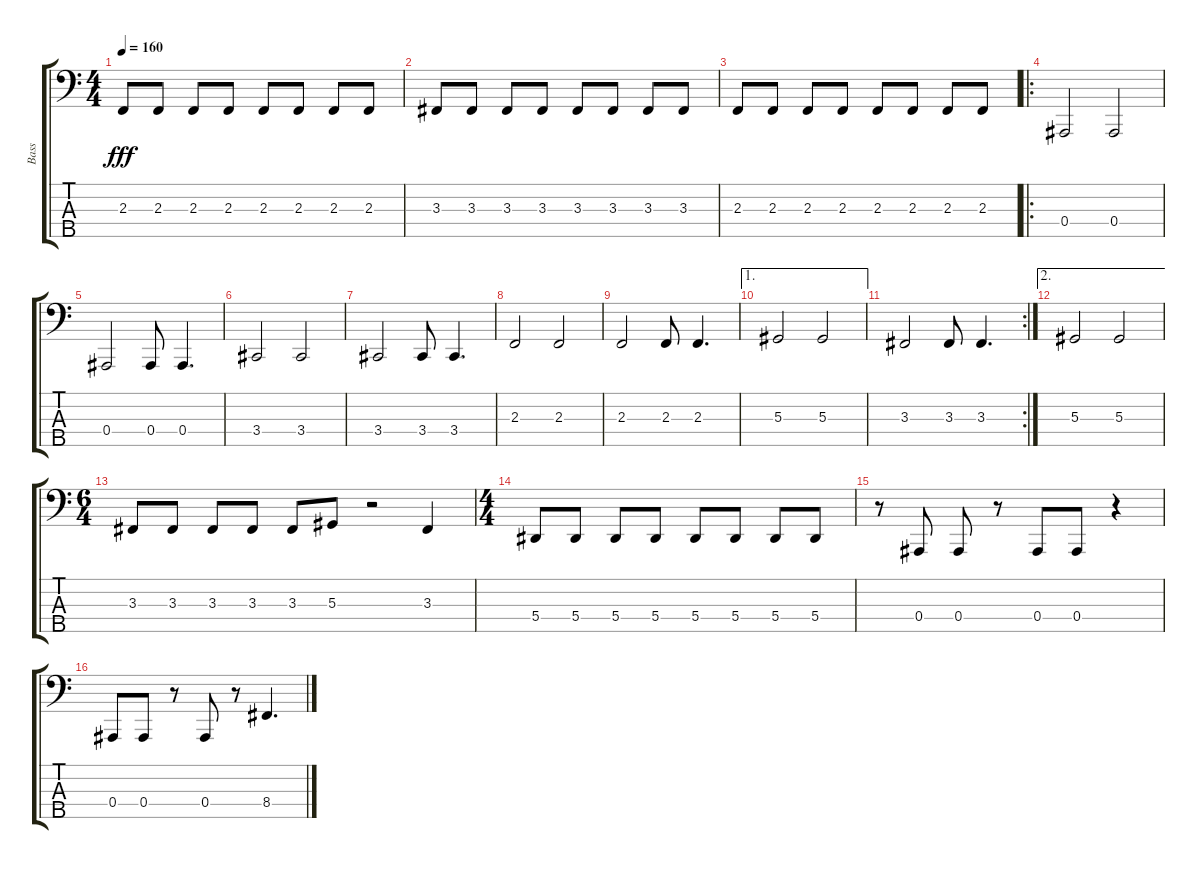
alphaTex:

\track ("Bass" "Bass") {instrument electricbassfinger}
\staff {score tabs}
\tuning (Db2 Ab1 Eb1 Bb0 F0) {hide}
\ts (4 4)
\tempo 160
\clef f4
\ks c
2.3.8{dy fff} 2.3.8 2.3.8 2.3.8 2.3.8 2.3.8 2.3.8 2.3.8 |
3.3.8 3.3.8 3.3.8 3.3.8 3.3.8 3.3.8 3.3.8 3.3.8 |
2.3.8 2.3.8 2.3.8 2.3.8 2.3.8 2.3.8 2.3.8 2.3.8 |
\ro
0.4.2 0.4.2 |
0.4.2 0.4.8 0.4.4{d} |
3.4.2 3.4.2 |
3.4.2 3.4.8 3.4.4{d} |
2.3.2 2.3.2 |
2.3.2 2.3.8 2.3.4{d} |
\ae 1
5.3.2 5.3.2 |
\rc 2
3.3.2 3.3.8 3.3.4{d} |
\ae 2
5.3.2 5.3.2 |
\ts (6 4)
3.3.8 3.3.8 3.3.8 3.3.8 3.3.8 5.3.8 r.2 3.3.4 |
\ts (4 4)
5.4.8 5.4.8 5.4.8 5.4.8 5.4.8 5.4.8 5.4.8 5.4.8 |
r.8 0.4.8 0.4.8 r.8 0.4.8 0.4.8 r.4 |
0.4.8 0.4.8 r.8 0.4.8 r.8 8.4.4{d}
